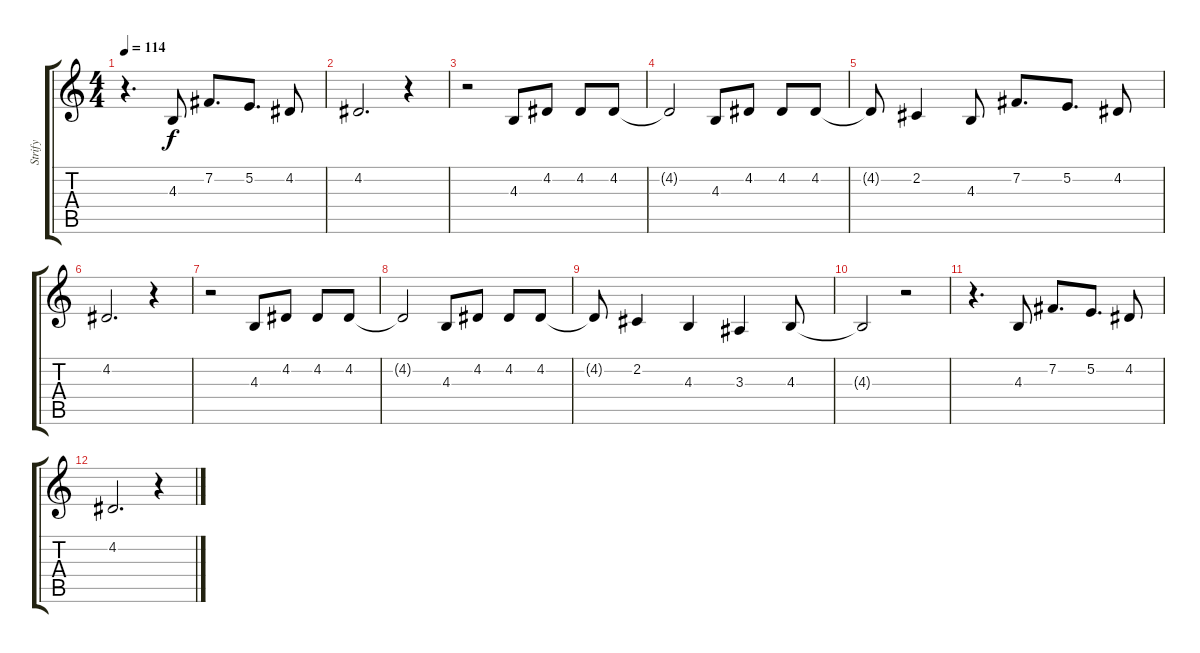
\track ("Strify" "Strify") {instrument oboe}
\staff {score tabs}
\tuning (E4 B3 G3 D3 A2 E2) {hide}
\ts (4 4)
\tempo 114
\clef g2
\ks c
r.4{d dy f} 4.3.8 7.2.8{d} 5.2.8{d} 4.2.8 |
4.2.2{d} r.4 |
r.2 4.3.8 4.2.8 4.2.8 4.2.8 |
4.2{t}.2 4.3.8 4.2.8 4.2.8 4.2.8 |
4.2{t}.8 2.2.4 4.3.8 7.2.8{d} 5.2.8{d} 4.2.8 |
4.2.2{d} r.4 |
r.2 4.3.8 4.2.8 4.2.8 4.2.8 |
4.2{t}.2 4.3.8 4.2.8 4.2.8 4.2.8 |
4.2{t}.8 2.2.4 4.3.4 3.3.4 4.3.8 |
4.3{t}.2 r.2 |
r.4{d} 4.3.8 7.2.8{d} 5.2.8{d} 4.2.8 |
4.2.2{d} r.4
